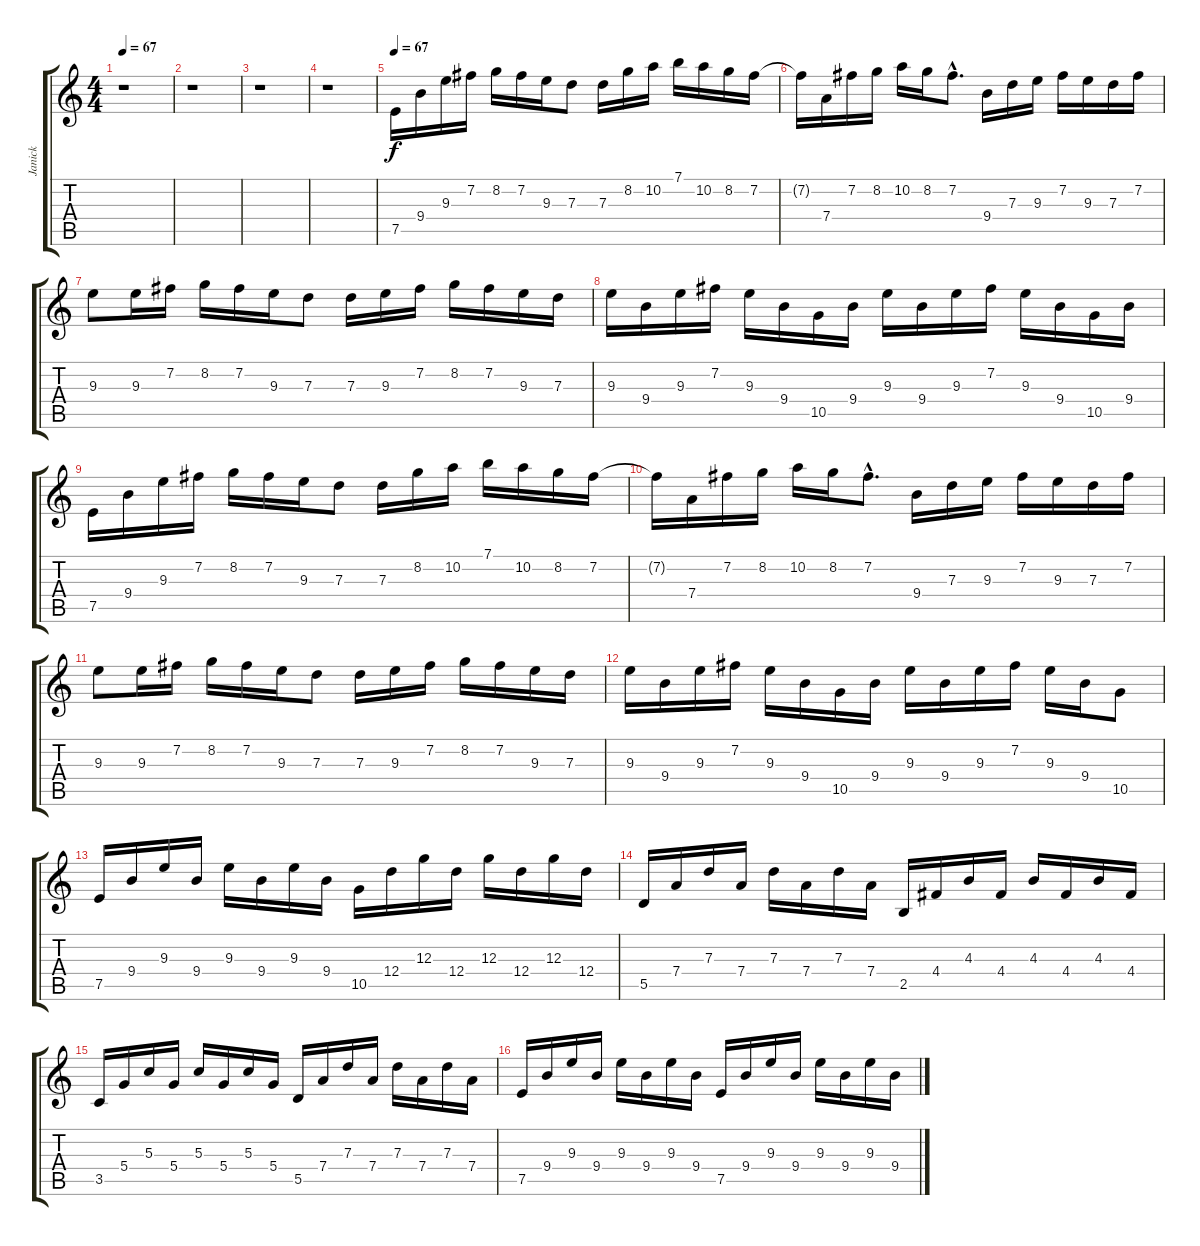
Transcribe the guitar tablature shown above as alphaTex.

\track ("Janick" "Janick") {instrument acousticguitarnylon}
\staff {score tabs}
\tuning (E4 B3 G3 D3 A2 E2) {hide}
\ts (4 4)
\tempo 67
\clef g2
\ks c
r.1{dy f instrument acousticguitarnylon} |
r.1 |
r.1 |
r.1 |
\tempo 67
7.5.16{volume 10 balance 8 instrument acousticguitarsteel} 9.4.16 9.3.16 7.2.16 8.2.16 7.2.16 9.3.16 7.3.8 7.3.16 8.2.16 10.2.16 7.1.16 10.2.16 8.2.16 7.2.16 |
7.2{t}.16 7.4.16 7.2.16 8.2.16 10.2.16 8.2.16 7.2{hac}.8{d} 9.4.16 7.3.16 9.3.16 7.2.16 9.3.16 7.3.16 7.2.16 |
9.3.8 9.3.16 7.2.16 8.2.16 7.2.16 9.3.16 7.3.8 7.3.16 9.3.16 7.2.16 8.2.16 7.2.16 9.3.16 7.3.16 |
9.3.16 9.4.16 9.3.16 7.2.16 9.3.16 9.4.16 10.5.16 9.4.16 9.3.16 9.4.16 9.3.16 7.2.16 9.3.16 9.4.16 10.5.16 9.4.16 |
7.5.16 9.4.16 9.3.16 7.2.16 8.2.16 7.2.16 9.3.16 7.3.8 7.3.16 8.2.16 10.2.16 7.1.16 10.2.16 8.2.16 7.2.16 |
7.2{t}.16 7.4.16 7.2.16 8.2.16 10.2.16 8.2.16 7.2{hac}.8{d} 9.4.16 7.3.16 9.3.16 7.2.16 9.3.16 7.3.16 7.2.16 |
9.3.8 9.3.16 7.2.16 8.2.16 7.2.16 9.3.16 7.3.8 7.3.16 9.3.16 7.2.16 8.2.16 7.2.16 9.3.16 7.3.16 |
9.3.16 9.4.16 9.3.16 7.2.16 9.3.16 9.4.16 10.5.16 9.4.16 9.3.16 9.4.16 9.3.16 7.2.16 9.3.16 9.4.16 10.5.8 |
7.5.16{volume 8} 9.4.16 9.3.16 9.4.16 9.3.16 9.4.16 9.3.16 9.4.16 10.5.16 12.4.16 12.3.16 12.4.16 12.3.16 12.4.16 12.3.16 12.4.16 |
5.5.16 7.4.16 7.3.16 7.4.16 7.3.16 7.4.16 7.3.16 7.4.16 2.5.16 4.4.16 4.3.16 4.4.16 4.3.16 4.4.16 4.3.16 4.4.16 |
3.5.16 5.4.16 5.3.16 5.4.16 5.3.16 5.4.16 5.3.16 5.4.16 5.5.16 7.4.16 7.3.16 7.4.16 7.3.16 7.4.16 7.3.16 7.4.16 |
7.5.16 9.4.16 9.3.16 9.4.16 9.3.16 9.4.16 9.3.16 9.4.16 7.5.16 9.4.16 9.3.16 9.4.16 9.3.16 9.4.16 9.3.16 9.4.16
